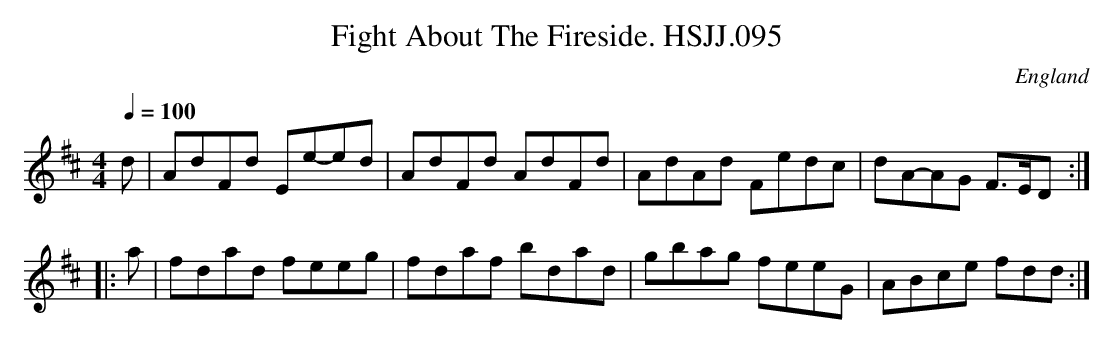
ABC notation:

X:1
T:Fight About The Fireside. HSJJ.095
M:4/4
L:1/8
Q:1/4=100
O:England
K:D
d|AdFd Ee-ed|AdFd AdFd|AdAd Fedc|dA-AG F>ED:|
|:a|fdad feeg|fdaf bdad|gbag feeG|ABce fdd:|
